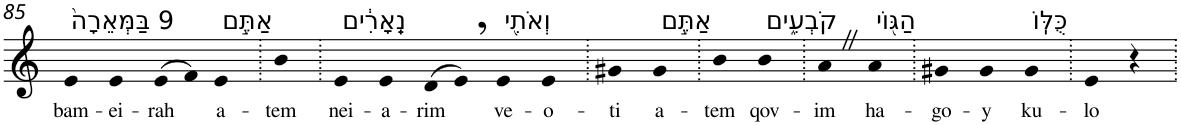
**kern	**text
*part1	*part1
*staff1	*staff1
*I"Piano	*
*I'Pno	*
!!LO:PB:g=z
*clefG2	*
*k[]	*
=85	=85
!LO:TX:a:t=9 בַּמְּאֵרָה֙	!
!	!LO:LY:b
4e	bam-
!	!LO:LY:b
4e	-ei-
!	!LO:LY:b
(>8e	-rah
8f)	.
!LO:TX:a:t=אַתֶּ֣ם	!
!	!LO:LY:b
4e	a-
=86.	=86.
!	!LO:LY:b
4b	-tem
=87.	=87.
!LO:TX:a:t=נֵֽאָרִ֔ים	!
!	!LO:LY:b
4e	nei-
!	!LO:LY:b
4e	-a-
!	!LO:LY:b
(>8d	-rim
8e,)	.
!LO:TX:a:t=וְאֹתִ֖י	!
!	!LO:LY:b
4e	ve-
!	!LO:LY:b
4e	-o-
=88.	=88.
!	!LO:LY:b
4g#X	-ti
!LO:TX:a:t=אַתֶּ֣ם	!
!	!LO:LY:b
4g#	a-
=89.	=89.
!	!LO:LY:b
4b	-tem
!LO:TX:a:t=קֹבְעִ֑ים	!
!	!LO:LY:b
4b	qov-
=90.	=90.
!	!LO:LY:b
4aZ	-im
!LO:TX:a:t=הַגּ֖וֹי	!
!	!LO:LY:b
4a	ha-
=91.	=91.
!	!LO:LY:b
4g#X	-go-
!	!LO:LY:b
4g#	-y
!LO:TX:a:t=כֻּלּֽוֹ	!
!	!LO:LY:b
4g#	ku-
=92.	=92.
!	!LO:LY:b
4e	-lo
4r	.
=.	=.
*-	*-
